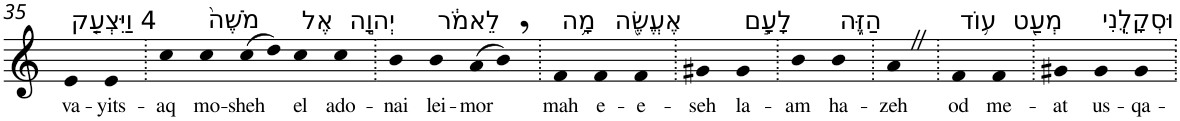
**kern	**text
*part1	*part1
*staff1	*staff1
*I"Piano	*
*I'Pno	*
!!LO:PB:g=z
*clefG2	*
*k[]	*
=35	=35
!LO:TX:a:t=4 וַיִּצְעַ֤ק	!
!	!LO:LY:b
4e	va-
!	!LO:LY:b
4e	-yits-
=36.	=36.
!	!LO:LY:b
4cc	-aq
!LO:TX:a:t=מֹשֶׁה֙	!
!	!LO:LY:b
4cc	mo-
!	!LO:LY:b
(>8cc	-sheh
8dd)	.
!LO:TX:a:t=אֶל	!
!	!LO:LY:b
4cc	el
!LO:TX:a:t=יְהוָ֣ה	!
!	!LO:LY:b
4cc	ado-
=37.	=37.
!	!LO:LY:b
4b	-nai
!LO:TX:a:t=לֵאמֹ֔ר	!
!	!LO:LY:b
4b	lei-
!	!LO:LY:b
(>8a	-mor
8b,)	.
=38.	=38.
!LO:TX:a:t=מָ֥ה	!
!	!LO:LY:b
4f	mah
!LO:TX:a:t=אֶעֱשֶׂ֖ה	!
!	!LO:LY:b
4f	e-
!	!LO:LY:b
4f	-e-
=39.	=39.
!	!LO:LY:b
4g#X	-seh
!LO:TX:a:t=לָעָ֣ם	!
!	!LO:LY:b
4g#	la-
=40.	=40.
!	!LO:LY:b
4b	-am
!LO:TX:a:t=הַזֶּ֑ה	!
!	!LO:LY:b
4b	ha-
=41.	=41.
!	!LO:LY:b
4aZ	-zeh
=42.	=42.
!LO:TX:a:t=ע֥וֹד	!
!	!LO:LY:b
4f	od
!LO:TX:a:t=מְעַ֖ט	!
!	!LO:LY:b
4f	me-
=43.	=43.
!	!LO:LY:b
4g#X	-at
!LO:TX:a:t=וּסְקָלֻֽנִי	!
!	!LO:LY:b
4g#	us-
!	!LO:LY:b
4g#	-qa-
=.	=.
*-	*-
